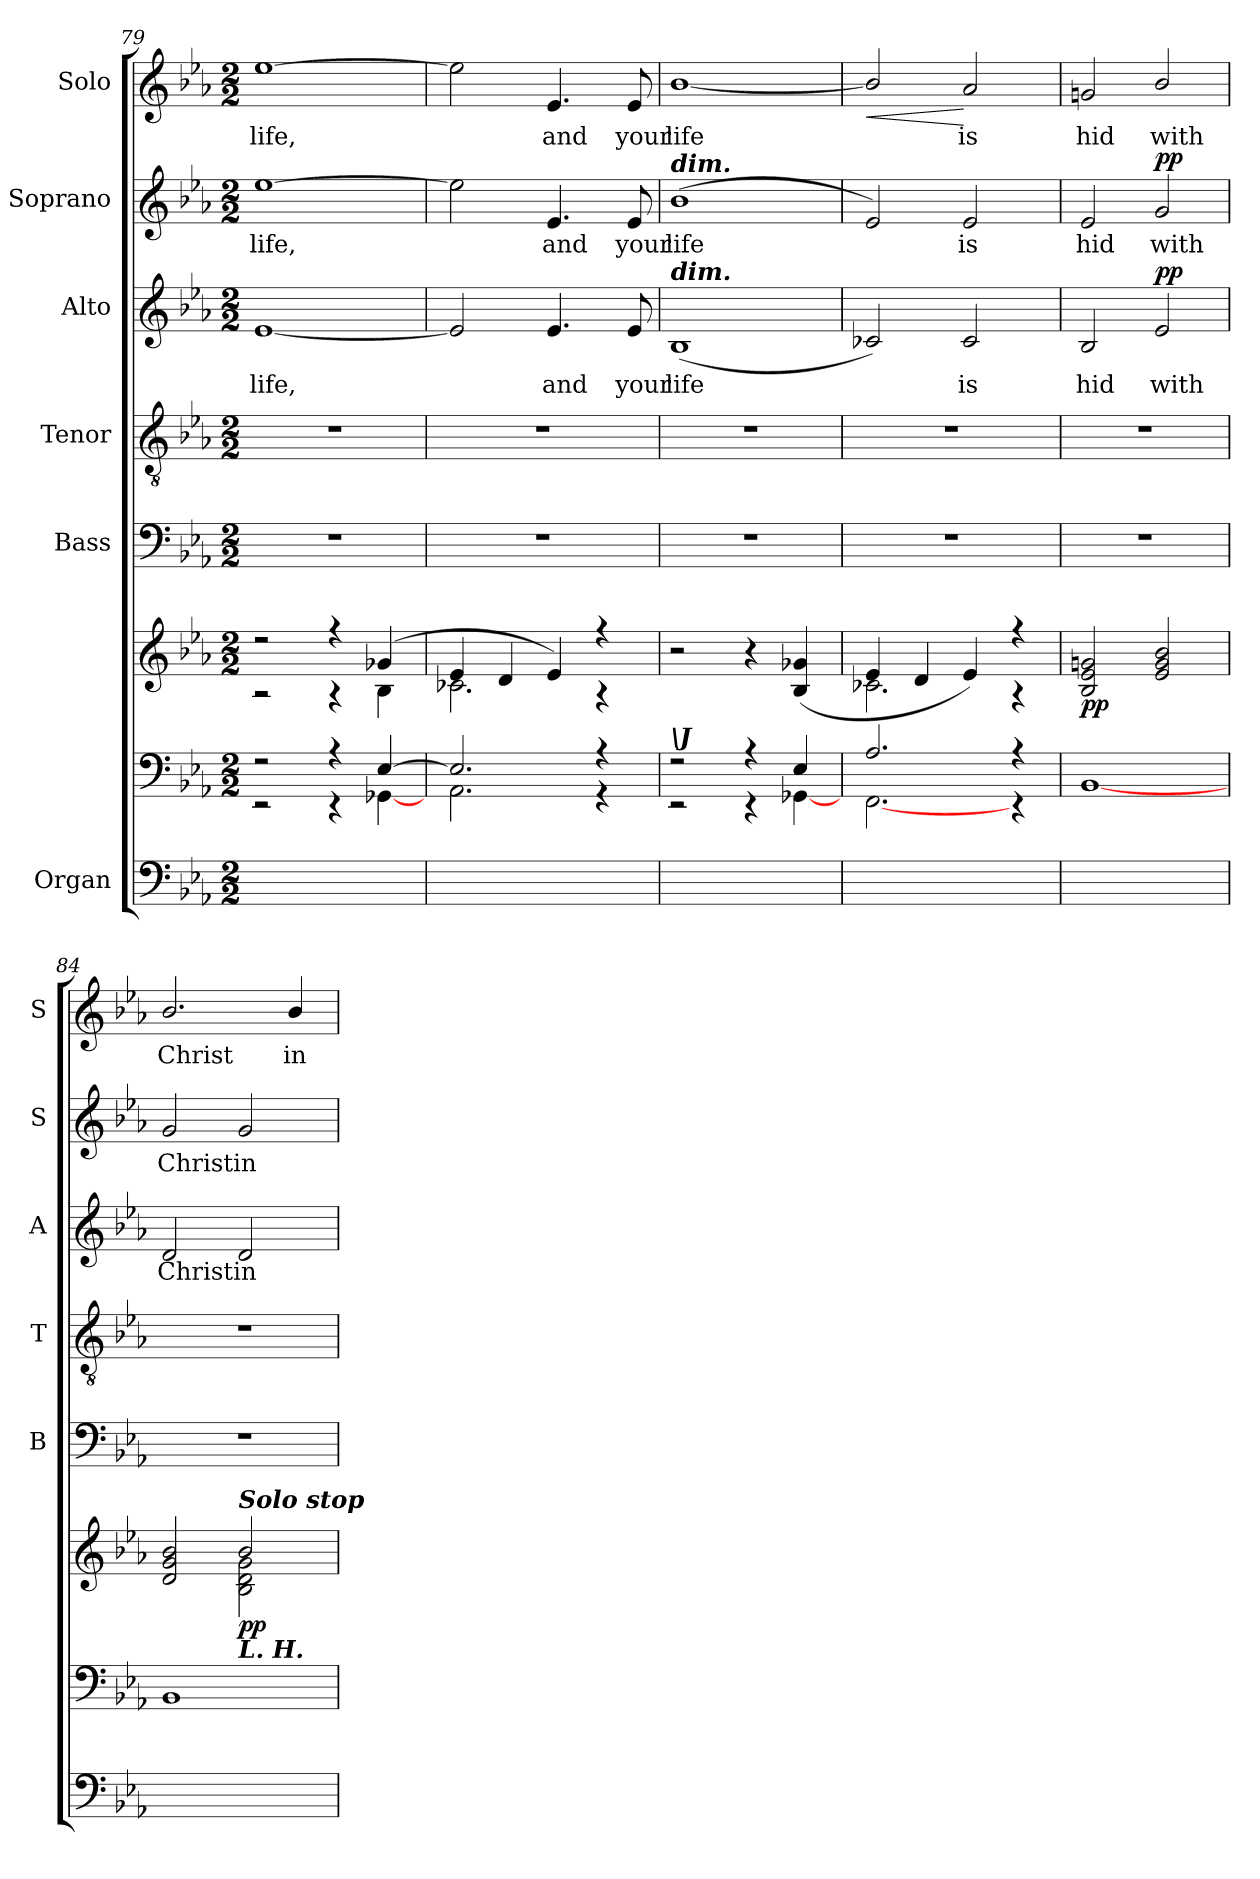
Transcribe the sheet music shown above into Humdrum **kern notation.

**kern	**kern	**kern	**dynam	**kern	**kern	**kern	**text	**dynam	**kern	**text	**dynam	**kern	**text	**dynam
*part6	*part6	*part6	*part6	*part5	*part4	*part3	*part3	*part3	*part2	*part2	*part2	*part1	*part1	*part1
*staff8	*staff7	*staff6	*staff6/7/8	*staff5	*staff4	*staff3	*staff3	*staff3	*staff2	*staff2	*staff2	*staff1	*staff1	*staff1
*I"Organ	*	*	*	*I"Bass	*I"Tenor	*I"Alto	*	*	*I"Soprano	*	*	*I"Solo	*	*
*	*	*	*	*I'B	*I'T	*I'A	*	*	*I'S	*	*	*I'S	*	*
*clefF4	*clefF4	*clefG2	*	*clefF4	*clefGv2	*clefG2	*	*	*clefG2	*	*	*clefG2	*	*
*k[b-e-a-]	*k[b-e-a-]	*k[b-e-a-]	*	*k[b-e-a-]	*k[b-e-a-]	*k[b-e-a-]	*	*	*k[b-e-a-]	*	*	*k[b-e-a-]	*	*
*E-:	*E-:	*E-:	*	*E-:	*E-:	*E-:	*	*	*E-:	*	*	*E-:	*	*
*M2/2	*M2/2	*M2/2	*	*M2/2	*M2/2	*M2/2	*	*	*M2/2	*	*	*M2/2	*	*
=79	=79	=79	=79	=79	=79	=79	=79	=79	=79	=79	=79	=79	=79	=79
*	*^	*^	*	*	*	*	*	*	*	*	*	*	*	*
!	!	!	!	!	!	!	!	!	!LO:LY:b	!	!	!LO:LY:b	!	!	!LO:LY:b	!
1ryy	2r	2r	2r	2r	.	1r	1r	[1e-	life,	.	[1ee-	life,	.	[1ee-	life,	.
.	4r	4r	4r	4r	.	.	.	.	.	.	.	.	.	.	.	.
.	[4E-/	[4GG-X\	(>4g-X/	4B-\	.	.	.	.	.	.	.	.	.	.	.	.
=80	=80	=80	=80	=80	=80	=80	=80	=80	=80	=80	=80	=80	=80	=80	=80	=80
1ryy	2.E-/]	2.AA-\	4e-/	2.c-X\	.	1r	1r	2e-]	.	.	2ee-]	.	.	2ee-]	.	.
.	.	.	4d/	.	.	.	.	.	.	.	.	.	.	.	.	.
!	!	!	!	!	!	!	!	!	!LO:LY:b	!	!	!LO:LY:b	!	!	!LO:LY:b	!
.	.	.	4e-/)	.	.	.	.	4.e-	and	.	4.e-	and	.	4.e-	and	.
.	4r	4r	4r	4r	.	.	.	.	.	.	.	.	.	.	.	.
!	!	!	!	!	!	!	!	!	!LO:LY:b	!	!	!LO:LY:b	!	!	!LO:LY:b	!
.	.	.	.	.	.	.	.	8e-	your	.	8e-	your	.	8e-	your	.
=81	=81	=81	=81	=81	=81	=81	=81	=81	=81	=81	=81	=81	=81	=81	=81	=81
!	!	!	!	!	!	!	!	!	!	!	!LO:TX:a:Bi:t=dim.	!	!	!	!	!
!	!	!	!	!	!	!	!	!LO:TX:a:Bi:t=dim.	!	!	!	!	!	!	!	!
!	!LO:TX:a:Bi:t=\J	!	!	!	!	!	!	!	!	!	!	!	!	!	!	!
!	!	!	!	!	!	!	!	!	!LO:LY:b	!	!	!LO:LY:b	!	!	!LO:LY:b	!
1ryy	2r	2r	2r	2ryy	.	1r	1r	(<1B-	life	.	(<1b-	life	.	[1b-/	life	.
.	4r	4r	4r	2ryy	.	.	.	.	.	.	.	.	.	.	.	.
.	4E-/	[4GG-X\	(>4B-/ 4g-X/	.	.	.	.	.	.	.	.	.	.	.	.	.
=82	=82	=82	=82	=82	=82	=82	=82	=82	=82	=82	=82	=82	=82	=82	=82	=82
!	!	!	!	!	!	!	!	!	!	!	!	!	!	!	!	!LO:HP:b
!	!	!	!	!	!	!	!	!	!	!	!	!	!	!	!	!LO:HP:n=1:b
1ryy	2.A-/	[2.FF\	4e-/	2.c-X\	.	1r	1r	2c-X)	.	.	2e-)	.	.	2b-/]	.	< >
.	.	.	4d/	.	.	.	.	.	.	.	.	.	.	.	.	.
!	!	!	!	!	!	!	!	!	!LO:LY:b	!	!	!LO:LY:b	!	!	!LO:LY:b	!
.	.	.	4e-/)	.	.	.	.	2c-	is	.	2e-	is	.	2a-	is	[
.	4r	4r	4r	4r	.	.	.	.	.	.	.	.	.	.	.	.
*	*v	*v	*	*	*	*	*	*	*	*	*	*	*	*	*	*
*	*	*v	*v	*	*	*	*	*	*	*	*	*	*	*	*
.	.	.	.	.	.	.	.	.	.	.	.	.	.	]
=83	=83	=83	=83	=83	=83	=83	=83	=83	=83	=83	=83	=83	=83	=83
*	*^	*^	*	*	*	*	*	*	*	*	*	*	*	*
!	!	!	!	!	!LO:DY:b	!	!	!	!LO:LY:b	!	!	!LO:LY:b	!	!	!LO:LY:b	!
1ryy	[1BB-/	2ryy	2B-/ 2e-/ 2gn/	2ryy	pp	1r	1r	2B-	hid	.	2e-	hid	.	2gn	hid	.
!	!	!	!	!	!	!	!	!	!LO:LY:b	!LO:DY:b	!	!LO:LY:b	!LO:DY:b	!	!LO:LY:b	!
.	.	2ryy	2e-/ 2g/ 2b-/	2ryy	.	.	.	2e-	with	pp	2g	with	pp	2b-/	with	.
=84	=84	=84	=84	=84	=84	=84	=84	=84	=84	=84	=84	=84	=84	=84	=84	=84
!	!	!	!	!	!	!	!	!	!LO:LY:b	!	!	!LO:LY:b	!	!	!LO:LY:b	!
1ryy	1BB-/	2ryy	2d/ 2g/ 2b-/	2ryy	.	1r	1r	2d	Christ	.	2g	Christ	.	2.b-/	Christ	.
!	!	!	!LO:TX:a:Bi:t=Solo stop	!	!	!	!	!	!	!	!	!	!	!	!	!
!	!	!	!LO:TX:b:Bi:t=L. H.	!	!	!	!	!	!	!	!	!	!	!	!	!
!	!	!	!	!	!LO:DY:b	!	!	!	!LO:LY:b	!	!	!LO:LY:b	!	!	!	!
.	.	2ryy	2b-/	2B-\ 2d\ 2g\	pp	.	.	2d	in	.	2g	in	.	.	.	.
!	!	!	!	!	!	!	!	!	!	!	!	!	!	!	!LO:LY:b	!
.	.	.	.	.	.	.	.	.	.	.	.	.	.	4b-/	in	.
*	*v	*v	*	*	*	*	*	*	*	*	*	*	*	*	*	*
*	*	*v	*v	*	*	*	*	*	*	*	*	*	*	*	*
=	=	=	=	=	=	=	=	=	=	=	=	=	=	=
*-	*-	*-	*-	*-	*-	*-	*-	*-	*-	*-	*-	*-	*-	*-
